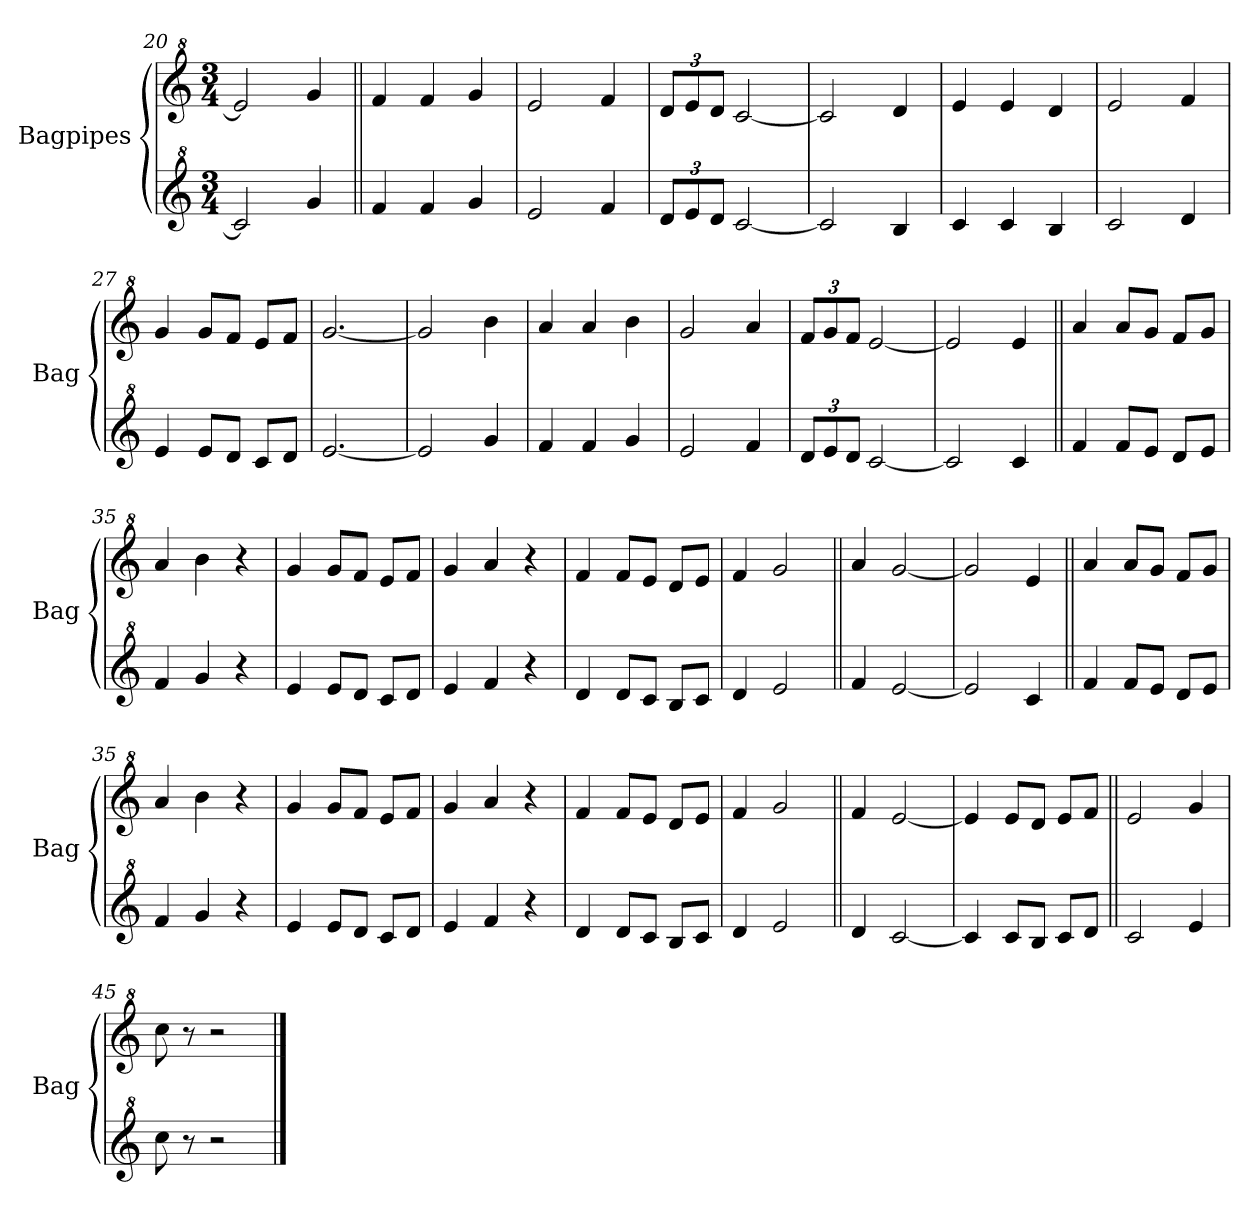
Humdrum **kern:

**kern	**kern
*part2	*part1
*staff2	*staff1
*I"Bagpipes	*I"Bagpipes
*I'Bag	*I'Bag
*clefG^2	*clefG^2
*k[]	*k[]
*C:	*C:
*M3/4	*M3/4
=20	=20
2cc/]	2ee/]
4gg/	4gg/
=21||	=21||
4ff/	4ff/
4ff/	4ff/
4gg/	4gg/
=22	=22
2ee/	2ee/
4ff/	4ff/
=23	=23
*Xbrackettup	*Xbrackettup
12dd/L	12dd/L
12ee/	12ee/
12dd/J	12dd/J
[2cc/	[2cc/
=24	=24
2cc/]	2cc/]
4b/	4dd/
=25	=25
4cc/	4ee/
4cc/	4ee/
4b/	4dd/
!!LO:LB:g=z
=26	=26
2cc/	2ee/
4dd/	4ff/
=27	=27
4ee/	4gg/
8ee/L	8gg/L
8dd/J	8ff/J
8cc/L	8ee/L
8dd/J	8ff/J
=28	=28
[2.ee/	[2.gg/
=29	=29
2ee/]	2gg/]
4gg/	4bb\
=30	=30
4ff/	4aa/
4ff/	4aa/
4gg/	4bb\
=31	=31
2ee/	2gg/
4ff/	4aa/
=32	=32
12dd/L	12ff/L
12ee/	12gg/
12dd/J	12ff/J
[2cc/	[2ee/
=33	=33
2cc/]	2ee/]
4cc/	4ee/
=34||	=34||
4ff/	4aa/
8ff/L	8aa/L
8ee/J	8gg/J
8dd/L	8ff/L
8ee/J	8gg/J
=35	=35
4ff/	4aa/
4gg/	4bb\
4r	4r
=36	=36
4ee/	4gg/
8ee/L	8gg/L
8dd/J	8ff/J
8cc/L	8ee/L
8dd/J	8ff/J
!!LO:LB:g=z
=37	=37
4ee/	4gg/
4ff/	4aa/
4r	4r
=38	=38
4dd/	4ff/
8dd/L	8ff/L
8cc/J	8ee/J
8b/L	8dd/L
8cc/J	8ee/J
=39	=39
4dd/	4ff/
2ee/	2gg/
=40||	=40||
4ff/	4aa/
[2ee/	[2gg/
=41	=41
2ee/]	2gg/]
4cc/	4ee/
=34||	=34||
4ff/	4aa/
8ff/L	8aa/L
8ee/J	8gg/J
8dd/L	8ff/L
8ee/J	8gg/J
=35	=35
4ff/	4aa/
4gg/	4bb\
4r	4r
=36	=36
4ee/	4gg/
8ee/L	8gg/L
8dd/J	8ff/J
8cc/L	8ee/L
8dd/J	8ff/J
!!LO:LB:g=z
=37	=37
4ee/	4gg/
4ff/	4aa/
4r	4r
=38	=38
4dd/	4ff/
8dd/L	8ff/L
8cc/J	8ee/J
8b/L	8dd/L
8cc/J	8ee/J
=39	=39
4dd/	4ff/
2ee/	2gg/
=42||	=42||
4dd/	4ff/
[2cc/	[2ee/
=43	=43
4cc/]	4ee/]
8cc/L	8ee/L
8b/J	8dd/J
8cc/L	8ee/L
8dd/J	8ff/J
=44||	=44||
2cc/	2ee/
4ee/	4gg/
=45	=45
8ccc\	8ccc\
8r	8r
2r	2r
==	==
*-	*-
